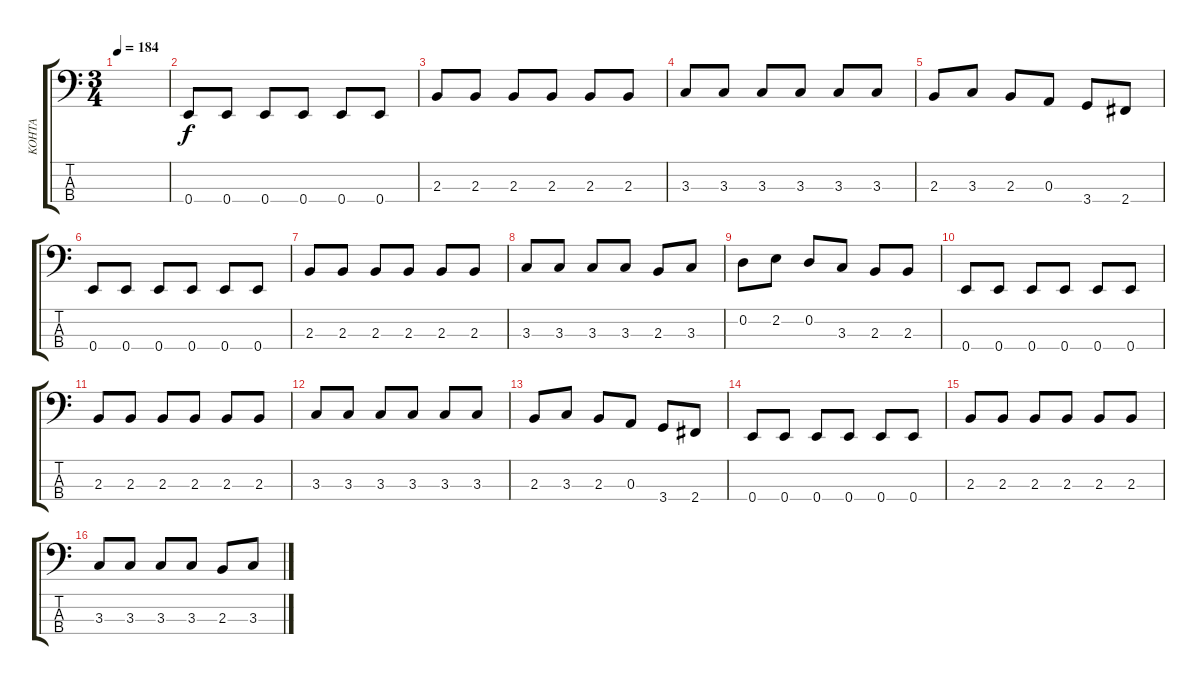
\track ("KOHTA" "KOHTA") {instrument electricbasspick}
\staff {score tabs}
\tuning (G2 D2 A1 E1) {hide}
\ts (3 4)
\tempo 184
\clef f4
\ks c
|
0.4.8 0.4.8 0.4.8 0.4.8 0.4.8 0.4.8 |
2.3.8 2.3.8 2.3.8 2.3.8 2.3.8 2.3.8 |
3.3.8 3.3.8 3.3.8 3.3.8 3.3.8 3.3.8 |
2.3.8 3.3.8 2.3.8 0.3.8 3.4.8 2.4.8 |
0.4.8 0.4.8 0.4.8 0.4.8 0.4.8 0.4.8 |
2.3.8 2.3.8 2.3.8 2.3.8 2.3.8 2.3.8 |
3.3.8 3.3.8 3.3.8 3.3.8 2.3.8 3.3.8 |
0.2.8 2.2.8 0.2.8 3.3.8 2.3.8 2.3.8 |
0.4.8 0.4.8 0.4.8 0.4.8 0.4.8 0.4.8 |
2.3.8 2.3.8 2.3.8 2.3.8 2.3.8 2.3.8 |
3.3.8 3.3.8 3.3.8 3.3.8 3.3.8 3.3.8 |
2.3.8 3.3.8 2.3.8 0.3.8 3.4.8 2.4.8 |
0.4.8 0.4.8 0.4.8 0.4.8 0.4.8 0.4.8 |
2.3.8 2.3.8 2.3.8 2.3.8 2.3.8 2.3.8 |
3.3.8 3.3.8 3.3.8 3.3.8 2.3.8 3.3.8
